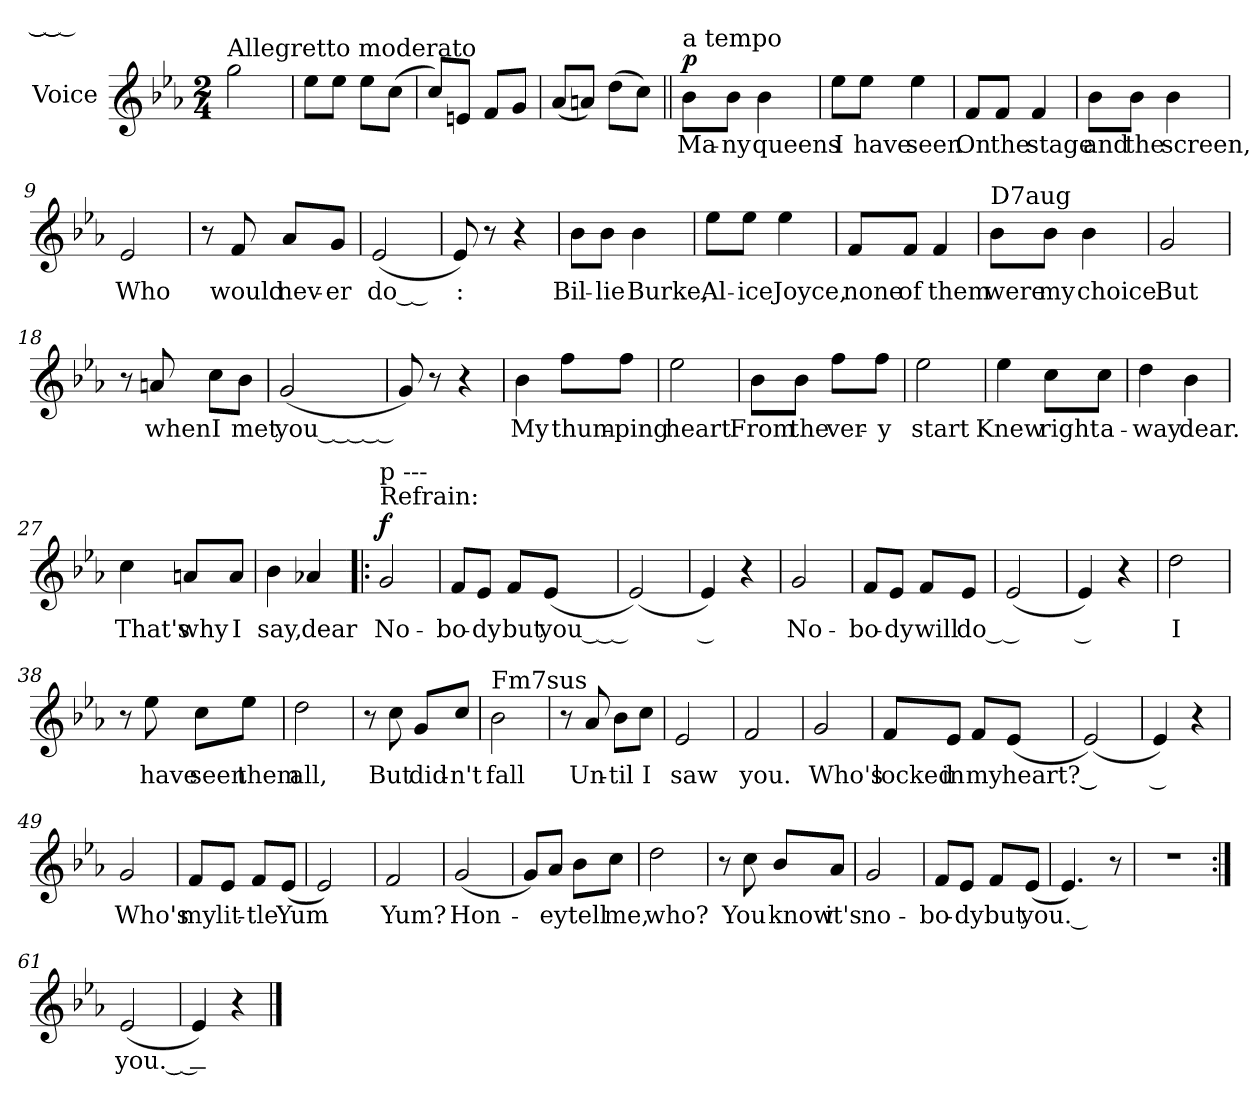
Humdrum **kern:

**kern	**text	**dynam
*part1	*part1	*part1
*staff1	*staff1	*staff1
*I"Voice	*	*
*I'Vo.	*	*
*clefG2	*	*
*k[b-e-a-]	*	*
*E-:	*	*
*M2/4	*	*
=1	=1	=1
!LO:TX:a:t=Allegretto moderato	!	!
2gg\	.	.
=2	=2	=2
8ee-\L	.	.
8ee-\J	.	.
8ee-\L	.	.
(8cc\J	.	.
=3	=3	=3
8cc/L)	.	.
8en/J	.	.
8f/L	.	.
8g/J	.	.
=4	=4	=4
(8a-/L	.	.
8an/J)	.	.
(8dd\L	.	.
8cc\J)	.	.
=5||	=5||	=5||
!LO:TX:a:t=a tempo	!	!
!	!	!LO:DY:b
8b-\L	Ma-	p
8b-\J	-ny	.
4b-\	queens	.
=6	=6	=6
8ee-\L	I	.
8ee-\J	have	.
4ee-\	seen	.
=7	=7	=7
8f/L	On	.
8f/J	the	.
4f/	stage	.
=8	=8	=8
8b-\L	and	.
8b-\J	the	.
4b-\	screen,	.
!!LO:LB:g=z
=9	=9	=9
2e-/	Who	.
=10	=10	=10
8r	.	.
8f/	would	.
8a-/L	nev-	.
8g/J	-er	.
=11	=11	=11
(2e-/	do___	.
=12	=12	=12
8e-/)	:	.
8r	.	.
4r	.	.
=13	=13	=13
8b-\L	Bil-	.
8b-\J	-lie	.
4b-\	Burke,	.
=14	=14	=14
8ee-\L	Al-	.
8ee-\J	-ice	.
4ee-\	Joyce,	.
=15	=15	=15
8f/L	none	.
8f/J	of	.
4f/	them	.
!!LO:LB:g=z
=16	=16	=16
!LO:TX:a:t=D7aug	!	!
8b-\L	were	.
8b-\J	my	.
4b-\	choice.	.
=17	=17	=17
2g/	But	.
=18	=18	=18
8r	.	.
8an/	when	.
8cc\L	I	.
8b-\J	met	.
=19	=19	=19
(2g/	you______	.
=20	=20	=20
8g/)	___	.
8r	.	.
4r	.	.
=21	=21	=21
4b-\	My	.
8ff\L	thum-	.
8ff\J	-ping	.
=22	=22	=22
2ee-\	heart	.
!!LO:LB:g=z
=23	=23	=23
8b-\L	From	.
8b-\J	the	.
8ff\L	ver-	.
8ff\J	-y	.
=24	=24	=24
2ee-\	start	.
=25	=25	=25
4ee-\	Knew	.
8cc\L	right	.
8cc\J	a-	.
=26	=26	=26
4dd\	-way	.
4b-\	dear.	.
=27	=27	=27
4cc\	That's	.
8an/L	why	.
8a/J	I	.
=28	=28	=28
4b-\	say,	.
4a-X/	dear	.
!!LO:LB:g=z
=29!|:	=29!|:	=29!|:
!LO:TX:a:t=Refrain&colon;	!	!
!LO:TX:a:t=p ---	!	!
!	!	!LO:DY:a
2g/	No-	f
=30	=30	=30
8f/L	-bo-	.
8e-/J	-dy	.
8f/L	but	.
(8e-/J	you____	.
=31	=31	=31
(2e-/)	____	.
=32	=32	=32
4e-/)	__	.
4r	.	.
=33	=33	=33
2g/	No-	.
=34	=34	=34
8f/L	-bo-	.
8e-/J	-dy	.
8f/L	will	.
8e-/J	do__	.
=35	=35	=35
(2e-/	__	.
=36	=36	=36
4e-/)	__	.
4r	.	.
=37	=37	=37
2dd\	I	.
!!LO:LB:g=z
=38	=38	=38
8r	.	.
8ee-\	have	.
8cc\L	seen	.
8ee-\J	them	.
=39	=39	=39
2dd\	all,	.
=40	=40	=40
8r	.	.
8cc\	But	.
8g/L	did-	.
8cc/J	-n't	.
=41	=41	=41
!LO:TX:a:t=Fm7sus	!	!
2b-\	fall	.
=42	=42	=42
8r	.	.
8a-/	Un-	.
8b-\L	-til	.
8cc\J	I	.
=43	=43	=43
2e-/	saw	.
=44	=44	=44
2f/	you.	.
=45	=45	=45
2g/	Who's	.
!!LO:LB:g=z
=46	=46	=46
8f/L	locked	.
8e-/J	in	.
8f/L	my	.
(8e-/J	heart?__	.
=47	=47	=47
(2e-/)	__	.
=48	=48	=48
4e-/)	__	.
4r	.	.
=49	=49	=49
2g/	Who's	.
=50	=50	=50
8f/L	my	.
8e-/J	lit-	.
8f/L	-tle	.
(8e-/J	Yum	.
=51	=51	=51
2e-/)	.	.
=52	=52	=52
2f/	Yum?	.
=53	=53	=53
(2g/	Hon-	.
=54	=54	=54
8g/L)	.	.
8a-/J	-ey	.
8b-\L	tell	.
8cc\J	me,	.
!!LO:LB:g=z
=55	=55	=55
2dd\	who?	.
=56	=56	=56
8r	.	.
8cc\	You	.
8b-/L	know	.
8a-/J	it's	.
=57	=57	=57
2g/	no-	.
=58	=58	=58
8f/L	-bo-	.
8e-/J	-dy	.
8f/L	but	.
(8e-/J	you.__	.
=59	=59	=59
4.e-/)	.	.
8r	.	.
=60	=60	=60
2r	.	.
=61:|!	=61:|!	=61:|!
(2e-/	you.___	.
=62	=62	=62
4e-/)	.	.
4r	.	.
==	==	==
*-	*-	*-
